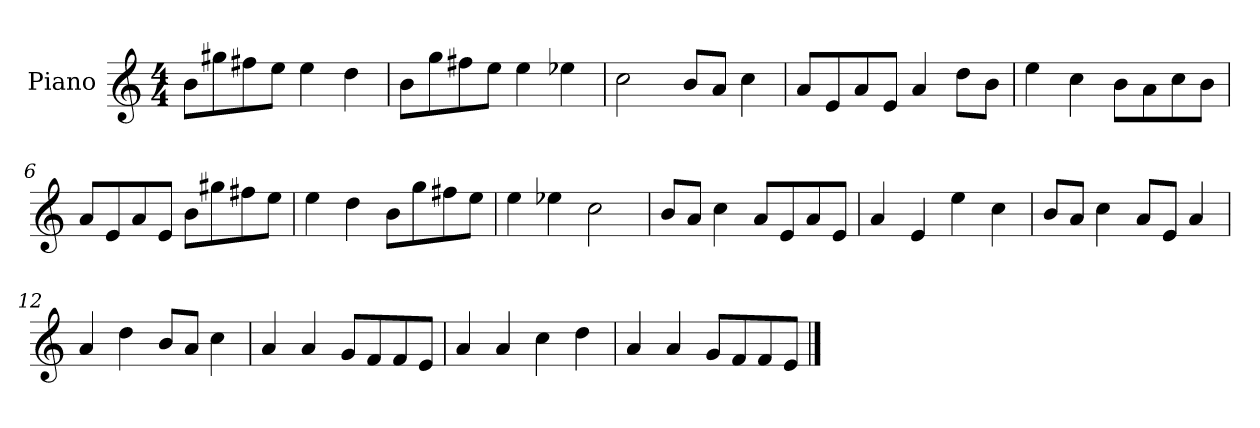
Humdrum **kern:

**kern
*part1
*staff1
*I"Piano
*I'P-no
*clefG2
*k[]
*M4/4
*MM90
=1
8b\L
8gg#X\
8ff#X\
8ee\J
4ee\
4dd\
=2
8b\L
8gg\
8ff#X\
8ee\J
4ee\
4ee-X\
=3
2cc\
8b/L
8a/J
4cc\
=4
8a/L
8e/
8a/
8e/J
4a/
8dd\L
8b\J
=5
4ee\
4cc\
8b\L
8a\
8cc\
8b\J
!!LO:LB:g=z
=6
8a/L
8e/
8a/
8e/J
8b\L
8gg#X\
8ff#X\
8ee\J
=7
4ee\
4dd\
8b\L
8gg\
8ff#X\
8ee\J
=8
4ee\
4ee-X\
2cc\
=9
8b/L
8a/J
4cc\
8a/L
8e/
8a/
8e/J
=10
4a/
4e/
4ee\
4cc\
=11
8b/L
8a/J
4cc\
8a/L
8e/J
4a/
=12
4a/
4dd\
8b/L
8a/J
4cc\
!!LO:LB:g=z
=13
4a/
4a/
8g/L
8f/
8f/
8e/J
=14
4a/
4a/
4cc\
4dd\
=15
4a/
4a/
8g/L
8f/
8f/
8e/J
==
*-
